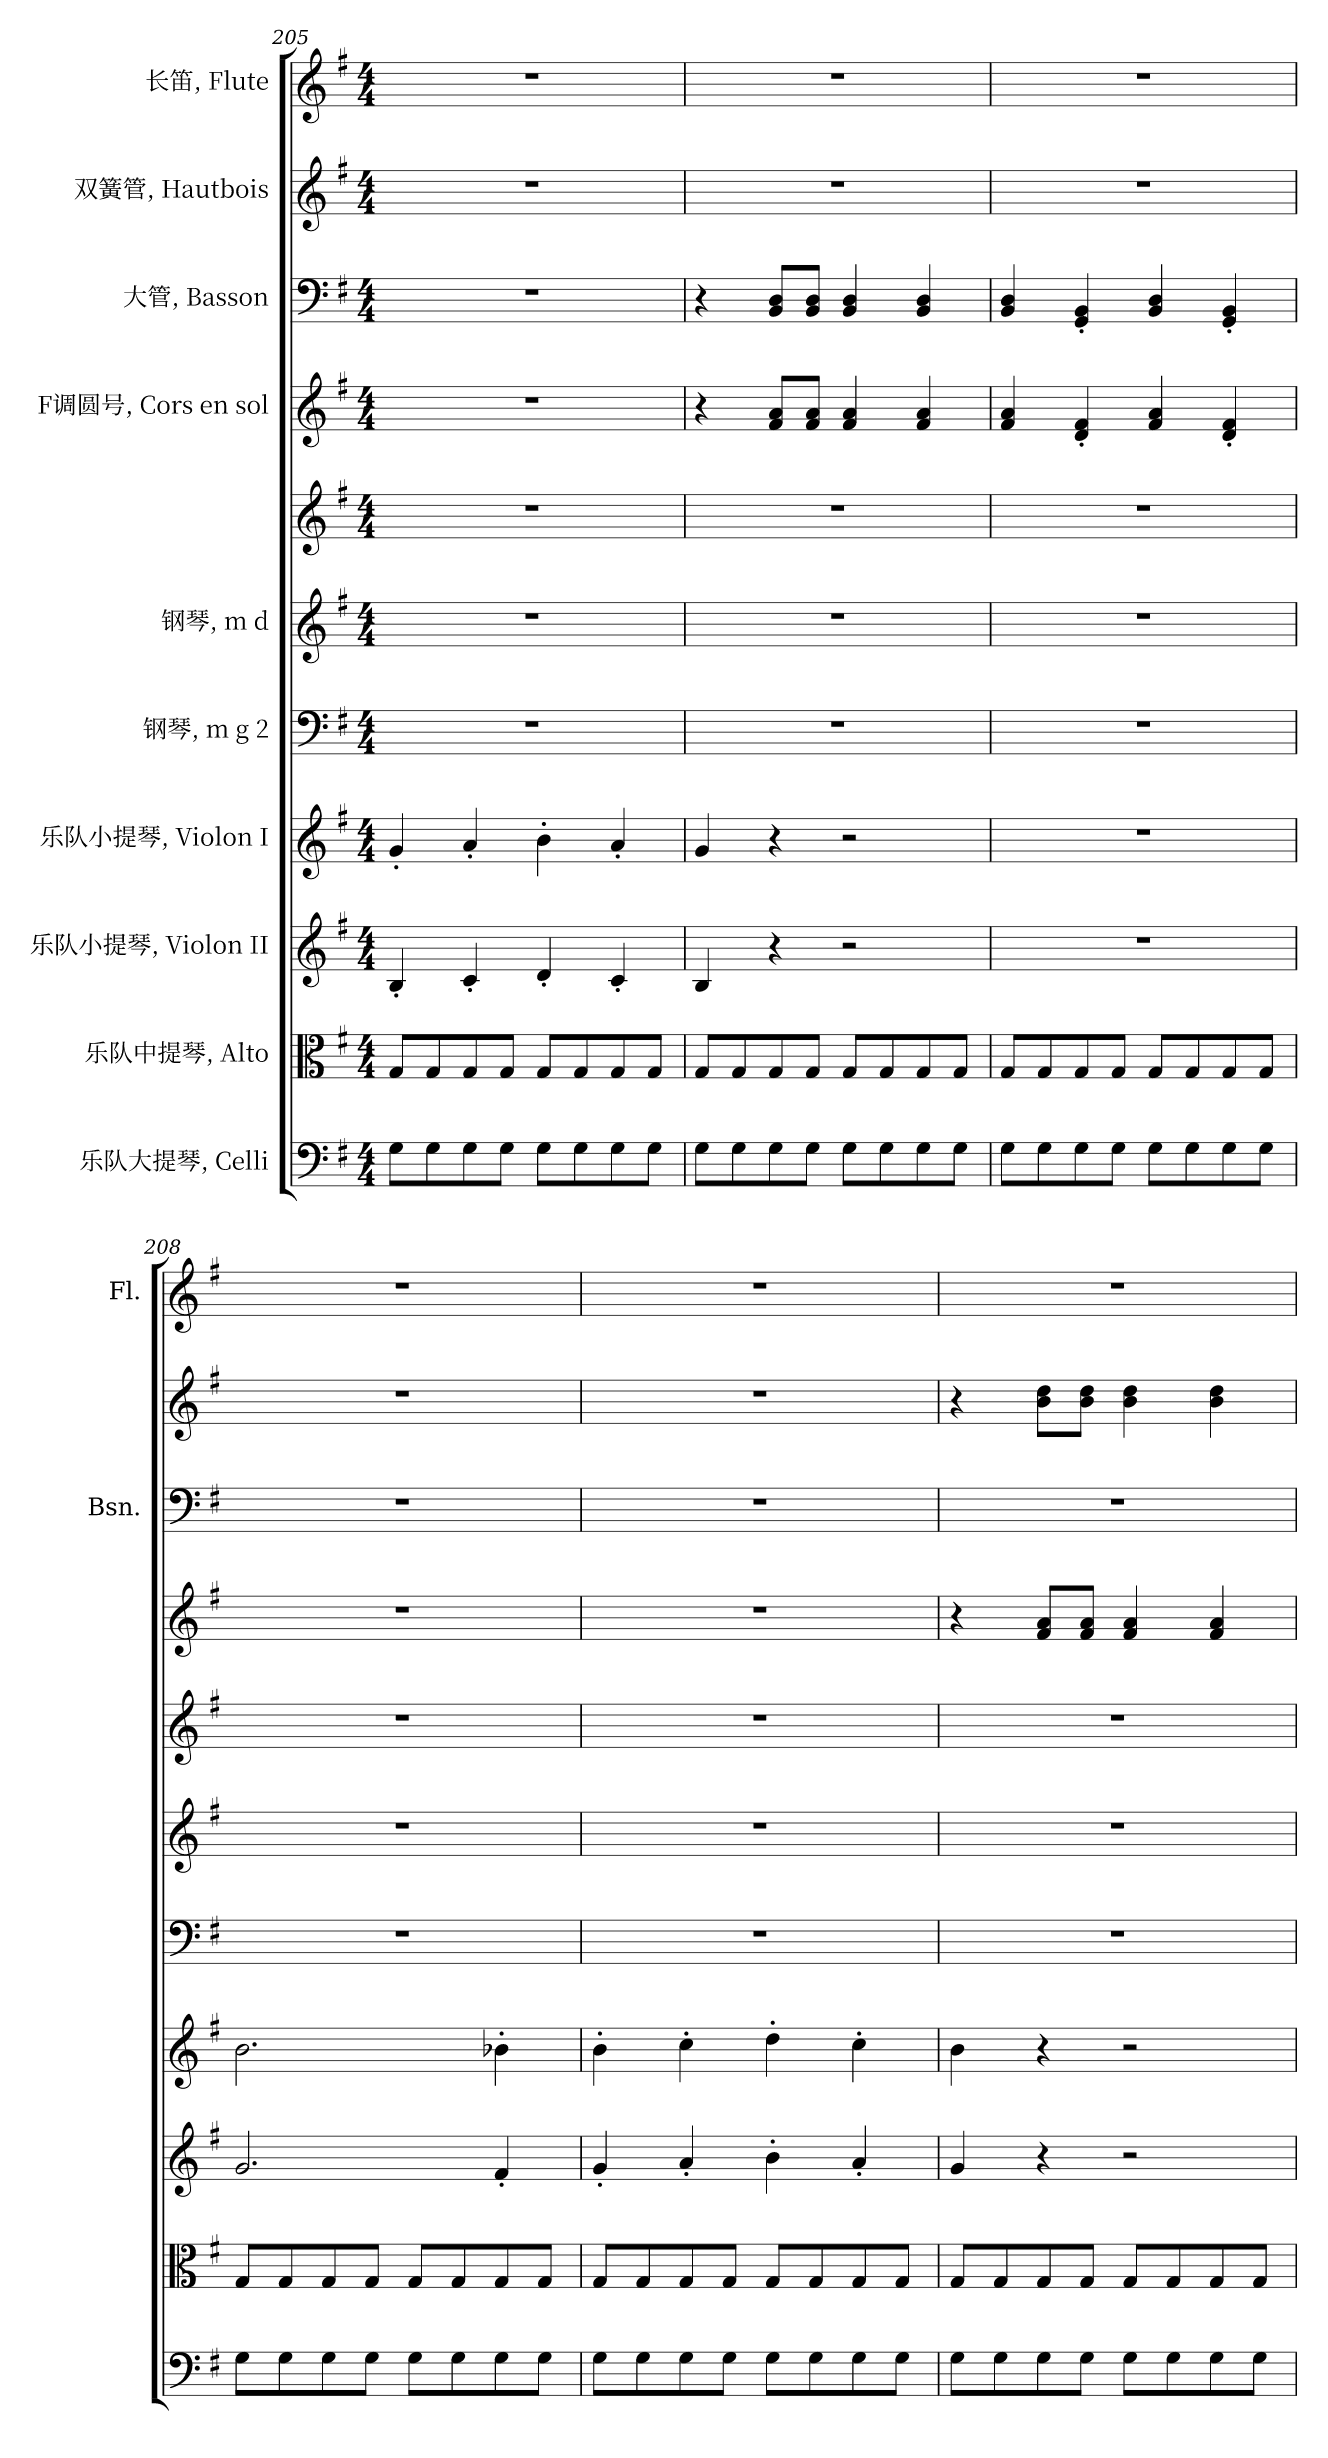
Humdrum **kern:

**kern	**kern	**kern	**kern	**kern	**kern	**kern	**kern	**kern	**kern	**kern
*part10	*part9	*part8	*part7	*part6	*part5	*part5	*part4	*part3	*part2	*part1
*staff11	*staff10	*staff9	*staff8	*staff7	*staff6	*staff5	*staff4	*staff3	*staff2	*staff1
*I"乐队大提琴, Celli	*I"乐队中提琴, Alto	*I"乐队小提琴, Violon II	*I"乐队小提琴, Violon I	*I"钢琴, m g 2	*I"钢琴, m d	*	*I"F调圆号, Cors en sol	*I"大管, Basson	*I"双簧管, Hautbois	*I"长笛, Flute
*	*	*	*	*	*	*	*	*I'Bsn.	*	*I'Fl.
*clefF4	*clefC3	*clefG2	*clefG2	*clefF4	*clefG2	*clefG2	*clefG2	*clefF4	*clefG2	*clefG2
*	*	*	*	*	*	*	*ITrd4c7	*	*	*
*k[f#]	*k[f#]	*k[f#]	*k[f#]	*k[f#]	*k[f#]	*k[f#]	*k[]	*k[f#]	*k[f#]	*k[f#]
*M4/4	*M4/4	*M4/4	*M4/4	*M4/4	*M4/4	*M4/4	*M4/4	*M4/4	*M4/4	*M4/4
=205	=205	=205	=205	=205	=205	=205	=205	=205	=205	=205
8G\L	8G/L	4B'/	4g'/	1r	1r	1r	1r	1r	1r	1r
8G\	8G/	.	.	.	.	.	.	.	.	.
8G\	8G/	4c'/	4a'/	.	.	.	.	.	.	.
8G\J	8G/J	.	.	.	.	.	.	.	.	.
8G\L	8G/L	4d'/	4b'\	.	.	.	.	.	.	.
8G\	8G/	.	.	.	.	.	.	.	.	.
8G\	8G/	4c'/	4a'/	.	.	.	.	.	.	.
8G\J	8G/J	.	.	.	.	.	.	.	.	.
=206	=206	=206	=206	=206	=206	=206	=206	=206	=206	=206
8G\L	8G/L	4B/	4g/	1r	1r	1r	4r	4r	1r	1r
8G\	8G/	.	.	.	.	.	.	.	.	.
8G\	8G/	4r	4r	.	.	.	8B/ 8d/L	8BB/ 8D/L	.	.
8G\J	8G/J	.	.	.	.	.	8B/ 8d/J	8BB/ 8D/J	.	.
8G\L	8G/L	2r	2r	.	.	.	4B/ 4d/	4BB/ 4D/	.	.
8G\	8G/	.	.	.	.	.	.	.	.	.
8G\	8G/	.	.	.	.	.	4B/ 4d/	4BB/ 4D/	.	.
8G\J	8G/J	.	.	.	.	.	.	.	.	.
=207	=207	=207	=207	=207	=207	=207	=207	=207	=207	=207
8G\L	8G/L	1r	1r	1r	1r	1r	4B/ 4d/	4BB/ 4D/	1r	1r
8G\	8G/	.	.	.	.	.	.	.	.	.
8G\	8G/	.	.	.	.	.	4G/' 4B/'	4GG/' 4BB/'	.	.
8G\J	8G/J	.	.	.	.	.	.	.	.	.
8G\L	8G/L	.	.	.	.	.	4B/ 4d/	4BB/ 4D/	.	.
8G\	8G/	.	.	.	.	.	.	.	.	.
8G\	8G/	.	.	.	.	.	4G/' 4B/'	4GG/' 4BB/'	.	.
8G\J	8G/J	.	.	.	.	.	.	.	.	.
=208	=208	=208	=208	=208	=208	=208	=208	=208	=208	=208
8G\L	8G/L	2.g/	2.b\	1r	1r	1r	1r	1r	1r	1r
8G\	8G/	.	.	.	.	.	.	.	.	.
8G\	8G/	.	.	.	.	.	.	.	.	.
8G\J	8G/J	.	.	.	.	.	.	.	.	.
8G\L	8G/L	.	.	.	.	.	.	.	.	.
8G\	8G/	.	.	.	.	.	.	.	.	.
8G\	8G/	4f#'/	4b-X'\	.	.	.	.	.	.	.
8G\J	8G/J	.	.	.	.	.	.	.	.	.
!!LO:PB:g=z
=209	=209	=209	=209	=209	=209	=209	=209	=209	=209	=209
8G\L	8G/L	4g'/	4b'\	1r	1r	1r	1r	1r	1r	1r
8G\	8G/	.	.	.	.	.	.	.	.	.
8G\	8G/	4a'/	4cc'\	.	.	.	.	.	.	.
8G\J	8G/J	.	.	.	.	.	.	.	.	.
8G\L	8G/L	4b'\	4dd'\	.	.	.	.	.	.	.
8G\	8G/	.	.	.	.	.	.	.	.	.
8G\	8G/	4a'/	4cc'\	.	.	.	.	.	.	.
8G\J	8G/J	.	.	.	.	.	.	.	.	.
=210	=210	=210	=210	=210	=210	=210	=210	=210	=210	=210
8G\L	8G/L	4g/	4b\	1r	1r	1r	4r	1r	4r	1r
8G\	8G/	.	.	.	.	.	.	.	.	.
8G\	8G/	4r	4r	.	.	.	8B/ 8d/L	.	8b\ 8dd\L	.
8G\J	8G/J	.	.	.	.	.	8B/ 8d/J	.	8b\ 8dd\J	.
8G\L	8G/L	2r	2r	.	.	.	4B/ 4d/	.	4b\ 4dd\	.
8G\	8G/	.	.	.	.	.	.	.	.	.
8G\	8G/	.	.	.	.	.	4B/ 4d/	.	4b\ 4dd\	.
8G\J	8G/J	.	.	.	.	.	.	.	.	.
=	=	=	=	=	=	=	=	=	=	=
*-	*-	*-	*-	*-	*-	*-	*-	*-	*-	*-
